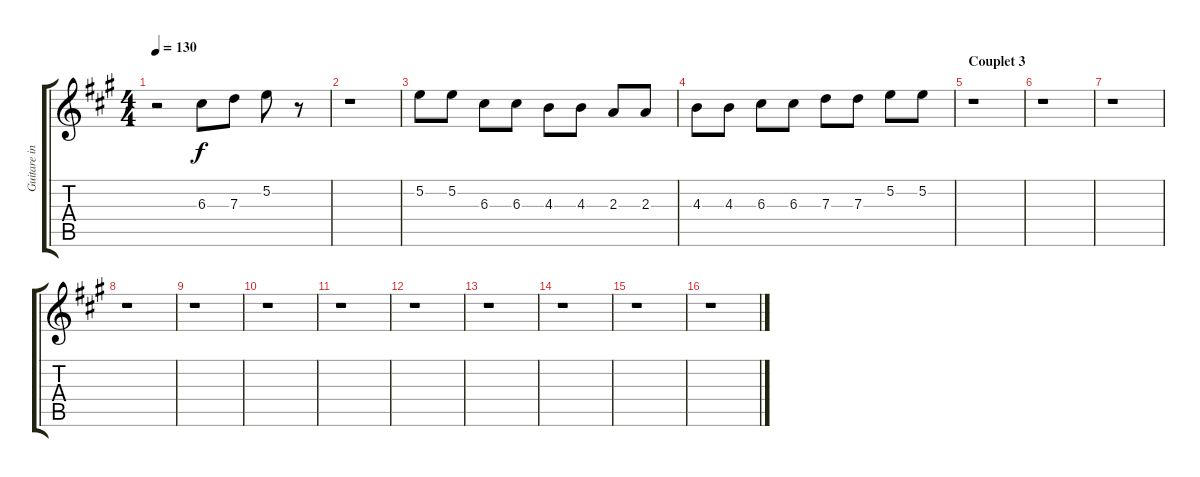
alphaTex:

\track ("Guitare intro" "Guitare in") {instrument electricguitarjazz}
\staff {score tabs}
\tuning (E4 B3 G3 D3 A2 E2) {hide}
\ts (4 4)
\tempo 130
\clef g2
\ks a
r.2{dy f} 6.3.8 7.3.8 5.2.8 r.8 |
r.1 |
5.2.8 5.2.8 6.3.8 6.3.8 4.3.8 4.3.8 2.3.8 2.3.8 |
4.3.8 4.3.8 6.3.8 6.3.8 7.3.8 7.3.8 5.2.8 5.2.8 |
\section ("" "Couplet 3")
r.1 |
r.1 |
r.1 |
r.1 |
r.1 |
r.1 |
r.1 |
r.1 |
r.1 |
r.1 |
r.1 |
r.1
